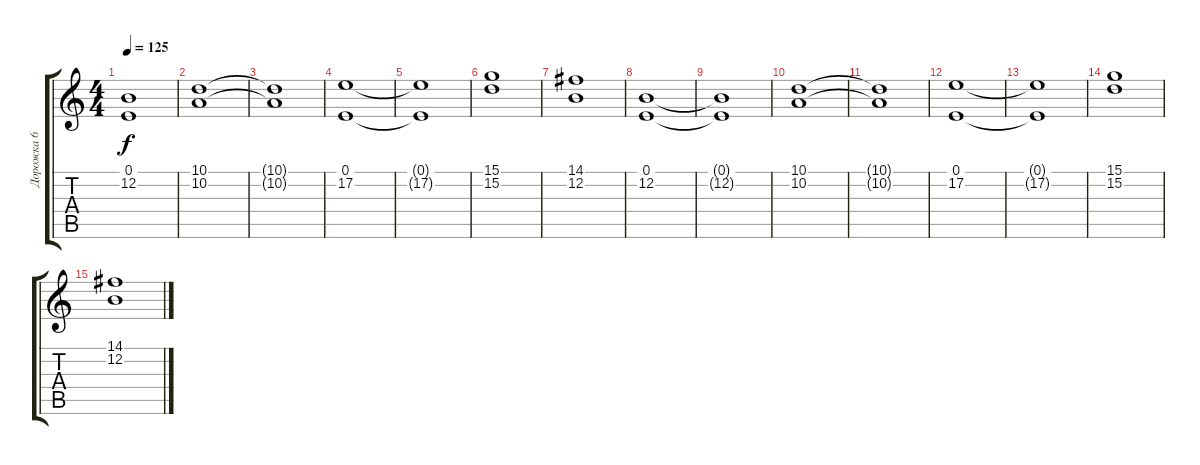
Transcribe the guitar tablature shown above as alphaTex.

\track ("Дорожка 6" "Дорожка 6") {instrument choiraahs}
\staff {score tabs}
\tuning (E4 B3 G3 D3 A2 E2) {hide}
\ts (4 4)
\tempo 125
\clef g2
\ks c
(0.1{t} 12.2{t}).1{dy f} |
(10.1 10.2).1 |
(10.1{t} 10.2{t}).1 |
(0.1 17.2).1 |
(0.1{t} 17.2{t}).1 |
(15.1 15.2).1 |
(14.1 12.2).1 |
(0.1 12.2).1 |
(0.1{t} 12.2{t}).1 |
(10.1 10.2).1 |
(10.1{t} 10.2{t}).1 |
(0.1 17.2).1 |
(0.1{t} 17.2{t}).1 |
(15.1 15.2).1 |
(14.1 12.2).1
